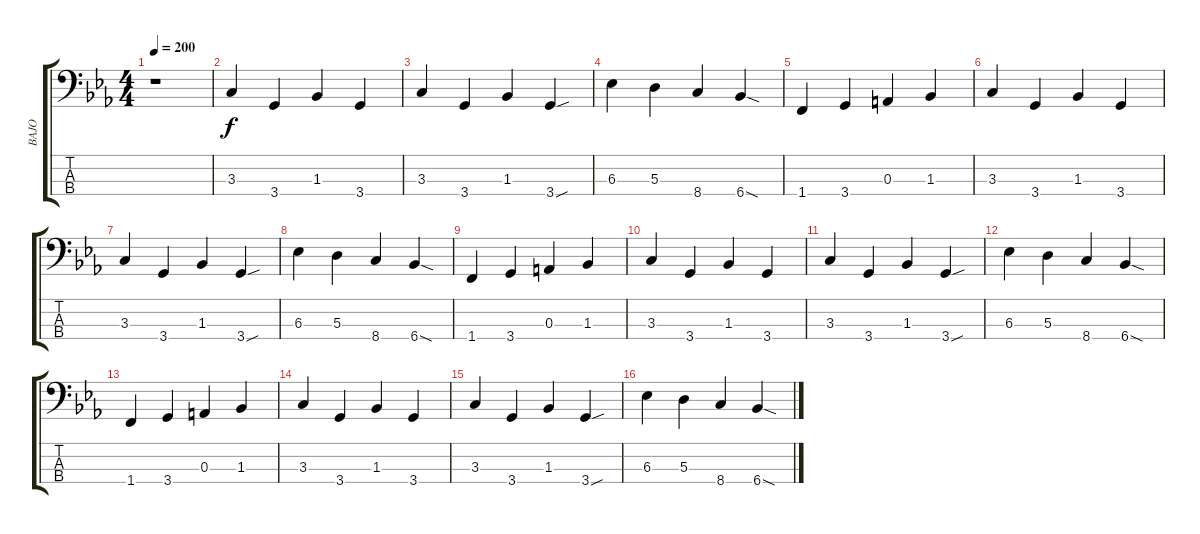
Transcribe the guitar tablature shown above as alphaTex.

\track ("BAJO" "BAJO") {instrument electricbassfinger}
\staff {score tabs}
\tuning (G2 D2 A1 E1) {hide}
\ts (4 4)
\tempo 200
\clef f4
\ks cminor
r.1{dy f} |
3.3.4 3.4.4 1.3.4 3.4.4 |
3.3.4 3.4.4 1.3.4 3.4{sou}.4 |
6.3.4 5.3.4 8.4.4 6.4{sod}.4 |
1.4.4 3.4.4 0.3.4 1.3.4 |
3.3.4 3.4.4 1.3.4 3.4.4 |
3.3.4 3.4.4 1.3.4 3.4{sou}.4 |
6.3.4 5.3.4 8.4.4 6.4{sod}.4 |
1.4.4 3.4.4 0.3.4 1.3.4 |
3.3.4 3.4.4 1.3.4 3.4.4 |
3.3.4 3.4.4 1.3.4 3.4{sou}.4 |
6.3.4 5.3.4 8.4.4 6.4{sod}.4 |
1.4.4 3.4.4 0.3.4 1.3.4 |
3.3.4 3.4.4 1.3.4 3.4.4 |
3.3.4 3.4.4 1.3.4 3.4{sou}.4 |
6.3.4 5.3.4 8.4.4 6.4{sod}.4
